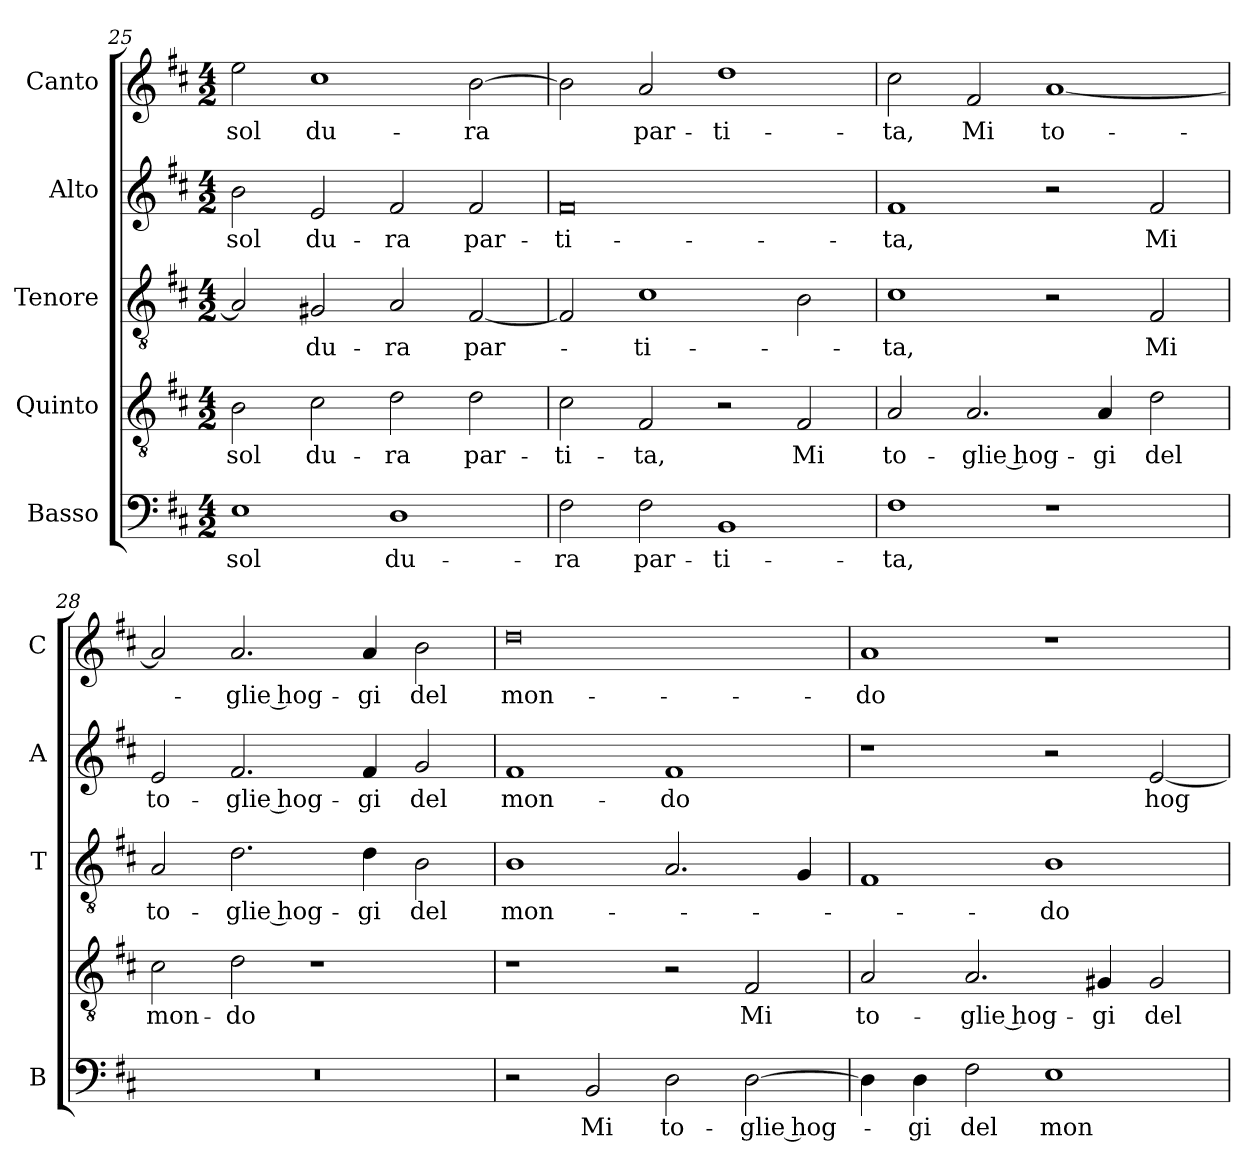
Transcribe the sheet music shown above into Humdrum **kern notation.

**kern	**text	**kern	**text	**kern	**text	**kern	**text	**kern	**text
*part5	*part5	*part4	*part4	*part3	*part3	*part2	*part2	*part1	*part1
*staff5	*staff5	*staff4	*staff4	*staff3	*staff3	*staff2	*staff2	*staff1	*staff1
*I"Basso	*	*I"Quinto	*	*I"Tenore	*	*I"Alto	*	*I"Canto	*
*I'B	*	*	*	*I'T	*	*I'A	*	*I'C	*
*clefF4	*	*clefGv2	*	*clefGv2	*	*clefG2	*	*clefG2	*
*k[f#c#]	*	*k[f#c#]	*	*k[f#c#]	*	*k[f#c#]	*	*k[f#c#]	*
*D:	*	*D:	*	*D:	*	*D:	*	*D:	*
*M4/2	*	*M4/2	*	*M4/2	*	*M4/2	*	*M4/2	*
=25	=25	=25	=25	=25	=25	=25	=25	=25	=25
!	!LO:LY:b	!	!	!	!	!	!	!	!
!	!	!	!LO:LY:b	!	!	!	!	!	!
!	!	!	!	!	!	!	!LO:LY:b	!	!
!	!	!	!	!	!	!	!	!	!LO:LY:b
1E	sol	2B\	sol	2A/]	.	2b\	sol	2ee\	sol
!	!	!	!LO:LY:b	!	!	!	!	!	!
!	!	!	!	!	!LO:LY:b	!	!	!	!
!	!	!	!	!	!	!	!LO:LY:b	!	!
!	!	!	!	!	!	!	!	!	!LO:LY:b
.	.	2c#\	du-	2G#X/	du-	2e/	du-	1cc#	du-
!	!LO:LY:b	!	!	!	!	!	!	!	!
!	!	!	!LO:LY:b	!	!	!	!	!	!
!	!	!	!	!	!LO:LY:b	!	!	!	!
!	!	!	!	!	!	!	!LO:LY:b	!	!
1D	du-	2d\	-ra	2A/	-ra	2f#/	-ra	.	.
!	!	!	!LO:LY:b	!	!	!	!	!	!
!	!	!	!	!	!LO:LY:b	!	!	!	!
!	!	!	!	!	!	!	!LO:LY:b	!	!
!	!	!	!	!	!	!	!	!	!LO:LY:b
.	.	2d\	par-	[2F#/	par-	2f#/	par-	[2b\	-ra
=26	=26	=26	=26	=26	=26	=26	=26	=26	=26
!	!LO:LY:b	!	!	!	!	!	!	!	!
!	!	!	!LO:LY:b	!	!	!	!	!	!
!	!	!	!	!	!	!	!LO:LY:b	!	!
2F#\	-ra	2c#\	-ti-	2F#/]	.	0f#	-ti-	2b\]	.
!	!LO:LY:b	!	!	!	!	!	!	!	!
!	!	!	!LO:LY:b	!	!	!	!	!	!
!	!	!	!	!	!LO:LY:b	!	!	!	!
!	!	!	!	!	!	!	!	!	!LO:LY:b
2F#\	par-	2F#/	-ta,	1c#	-ti-	.	.	2a/	par-
!	!LO:LY:b	!	!	!	!	!	!	!	!
!	!	!	!	!	!	!	!	!	!LO:LY:b
1BB	-ti-	2r	.	.	.	.	.	1dd	-ti-
!	!	!	!LO:LY:b	!	!	!	!	!	!
.	.	2F#/	Mi	2B\	.	.	.	.	.
=27	=27	=27	=27	=27	=27	=27	=27	=27	=27
!	!LO:LY:b	!	!	!	!	!	!	!	!
!	!	!	!LO:LY:b	!	!	!	!	!	!
!	!	!	!	!	!LO:LY:b	!	!	!	!
!	!	!	!	!	!	!	!LO:LY:b	!	!
!	!	!	!	!	!	!	!	!	!LO:LY:b
1F#	-ta,	2A/	to-	1c#	-ta,	1f#	-ta,	2cc#\	-ta,
!	!	!	!LO:LY:b	!	!	!	!	!	!
!	!	!	!	!	!	!	!	!	!LO:LY:b
.	.	2.A/	-glie hog-	.	.	.	.	2f#/	Mi
!	!	!	!	!	!	!	!	!	!LO:LY:b
1r	.	.	.	2r	.	2r	.	[1a	to-
!	!	!	!LO:LY:b	!	!	!	!	!	!
.	.	4A/	-gi	.	.	.	.	.	.
!	!	!	!LO:LY:b	!	!	!	!	!	!
!	!	!	!	!	!LO:LY:b	!	!	!	!
!	!	!	!	!	!	!	!LO:LY:b	!	!
.	.	2d\	del	2F#/	Mi	2f#/	Mi	.	.
!!LO:LB:g=z
=28	=28	=28	=28	=28	=28	=28	=28	=28	=28
!	!	!	!LO:LY:b	!	!	!	!	!	!
!	!	!	!	!	!LO:LY:b	!	!	!	!
!	!	!	!	!	!	!	!LO:LY:b	!	!
0r	.	2c#\	mon-	2A/	to-	2e/	to-	2a/]	.
!	!	!	!LO:LY:b	!	!	!	!	!	!
!	!	!	!	!	!LO:LY:b	!	!	!	!
!	!	!	!	!	!	!	!LO:LY:b	!	!
!	!	!	!	!	!	!	!	!	!LO:LY:b
.	.	2d\	-do	2.d\	-glie hog-	2.f#/	-glie hog-	2.a/	-glie hog-
.	.	1r	.	.	.	.	.	.	.
!	!	!	!	!	!LO:LY:b	!	!	!	!
!	!	!	!	!	!	!	!LO:LY:b	!	!
!	!	!	!	!	!	!	!	!	!LO:LY:b
.	.	.	.	4d\	-gi	4f#/	-gi	4a/	-gi
!	!	!	!	!	!LO:LY:b	!	!	!	!
!	!	!	!	!	!	!	!LO:LY:b	!	!
!	!	!	!	!	!	!	!	!	!LO:LY:b
.	.	.	.	2B\	del	2g/	del	2b\	del
=29	=29	=29	=29	=29	=29	=29	=29	=29	=29
!	!	!	!	!	!LO:LY:b	!	!	!	!
!	!	!	!	!	!	!	!LO:LY:b	!	!
!	!	!	!	!	!	!	!	!	!LO:LY:b
2r	.	1r	.	1B	mon-	1f#	mon-	0dd	mon-
!	!LO:LY:b	!	!	!	!	!	!	!	!
2BB/	Mi	.	.	.	.	.	.	.	.
!	!LO:LY:b	!	!	!	!	!	!	!	!
!	!	!	!	!	!	!	!LO:LY:b	!	!
2D\	to-	2r	.	2.A/	.	1f#	-do	.	.
!	!LO:LY:b	!	!	!	!	!	!	!	!
!	!	!	!LO:LY:b	!	!	!	!	!	!
[2D\	-glie hog-	2F#/	Mi	.	.	.	.	.	.
.	.	.	.	4G/	.	.	.	.	.
=30	=30	=30	=30	=30	=30	=30	=30	=30	=30
!	!	!	!LO:LY:b	!	!	!	!	!	!
!	!	!	!	!	!	!	!	!	!LO:LY:b
4D\]	.	2A/	to-	1F#	.	1r	.	1a	-do
!	!LO:LY:b	!	!	!	!	!	!	!	!
4D\	-gi	.	.	.	.	.	.	.	.
!	!LO:LY:b	!	!	!	!	!	!	!	!
!	!	!	!LO:LY:b	!	!	!	!	!	!
2F#\	del	2.A/	-glie hog-	.	.	.	.	.	.
!	!LO:LY:b	!	!	!	!	!	!	!	!
!	!	!	!	!	!LO:LY:b	!	!	!	!
1E	mon-	.	.	1B	-do	2r	.	1r	.
!	!	!	!LO:LY:b	!	!	!	!	!	!
.	.	4G#X/	-gi	.	.	.	.	.	.
!	!	!	!LO:LY:b	!	!	!	!	!	!
!	!	!	!	!	!	!	!LO:LY:b	!	!
.	.	2G#/	del	.	.	[2e/	hog-	.	.
=	=	=	=	=	=	=	=	=	=
*-	*-	*-	*-	*-	*-	*-	*-	*-	*-
